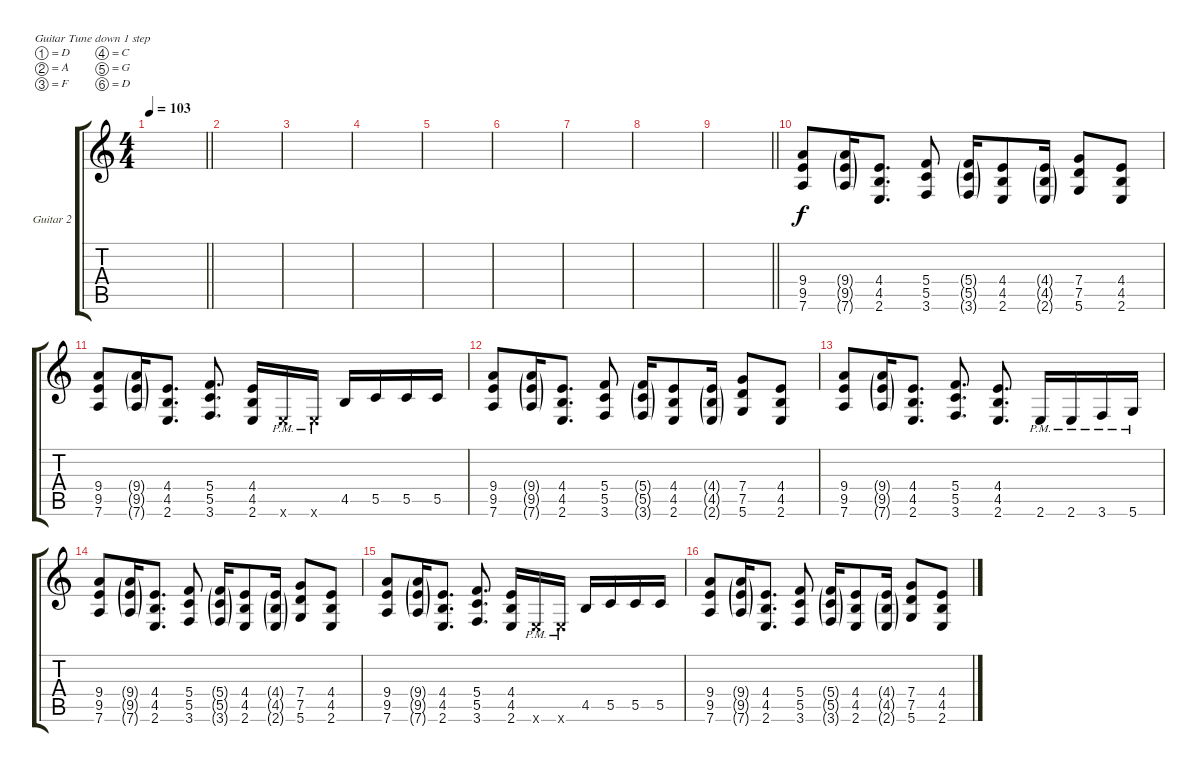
\bracketExtendMode groupsimilarinstruments
\firstSystemTrackNameOrientation horizontal
\otherSystemsTrackNameOrientation horizontal
\track ("Guitar 2" "Guitar 2") {instrument distortionguitar}
\staff {score tabs}
\tuning (D4 A3 F3 C3 G2 D2)
\ts (4 4)
\tempo 103
\clef g2
\scale
0.333333
\barLineRight lightlight
\ks c
|
\scale
0.333333 |
\scale
0.333333 |
\scale
0.333333 |
\scale
0.333333 |
\scale
0.333333 |
\scale
0.333333 |
\scale
0.333333 |
\scale
0.333333
\barLineRight lightlight
|
\scale
0.333333 (7.6 9.5 9.4).8 (7.6{g} 9.5{g} 9.4{g}).16 (2.6 4.5 4.4).8{d} (3.6 5.5 5.4).8 (3.6{g} 5.5{g} 5.4{g}).16 (2.6 4.5 4.4).8 (2.6{g} 4.5{g} 4.4{g}).16 (5.6 7.5 7.4).8 (2.6 4.5 4.4).8 |
\scale
0.333333 (7.6 9.5 9.4).8 (7.6{g} 9.5{g} 9.4{g}).16 (2.6 4.5 4.4).8{d} (3.6 5.5 5.4).8{d} (2.6 4.5 4.4).16 2.6{pm x}.16 2.6{pm x}.16 4.5.16 5.5.16 5.5.16 5.5.16 |
\scale
0.333333 (7.6 9.5 9.4).8 (7.6{g} 9.5{g} 9.4{g}).16 (2.6 4.5 4.4).8{d} (3.6 5.5 5.4).8 (3.6{g} 5.5{g} 5.4{g}).16 (2.6 4.5 4.4).8 (2.6{g} 4.5{g} 4.4{g}).16 (5.6 7.5 7.4).8 (2.6 4.5 4.4).8 |
\scale
0.333333 (7.6 9.5 9.4).8 (7.6{g} 9.5{g} 9.4{g}).16 (2.6 4.5 4.4).8{d} (3.6 5.5 5.4).8{d} (2.6 4.5 4.4).8{d} 2.6{pm}.16 2.6{pm}.16 3.6{pm}.16 5.6{pm}.16 |
\scale
0.333333 (7.6 9.5 9.4).8 (7.6{g} 9.5{g} 9.4{g}).16 (2.6 4.5 4.4).8{d} (3.6 5.5 5.4).8 (3.6{g} 5.5{g} 5.4{g}).16 (2.6 4.5 4.4).8 (2.6{g} 4.5{g} 4.4{g}).16 (5.6 7.5 7.4).8 (2.6 4.5 4.4).8 |
\scale
0.333333 (7.6 9.5 9.4).8 (7.6{g} 9.5{g} 9.4{g}).16 (2.6 4.5 4.4).8{d} (3.6 5.5 5.4).8{d} (2.6 4.5 4.4).16 2.6{pm x}.16 2.6{pm x}.16 4.5.16 5.5.16 5.5.16 5.5.16 |
\scale
0.333333 (7.6 9.5 9.4).8 (7.6{g} 9.5{g} 9.4{g}).16 (2.6 4.5 4.4).8{d} (3.6 5.5 5.4).8 (3.6{g} 5.5{g} 5.4{g}).16 (2.6 4.5 4.4).8 (2.6{g} 4.5{g} 4.4{g}).16 (5.6 7.5 7.4).8 (2.6 4.5 4.4).8
